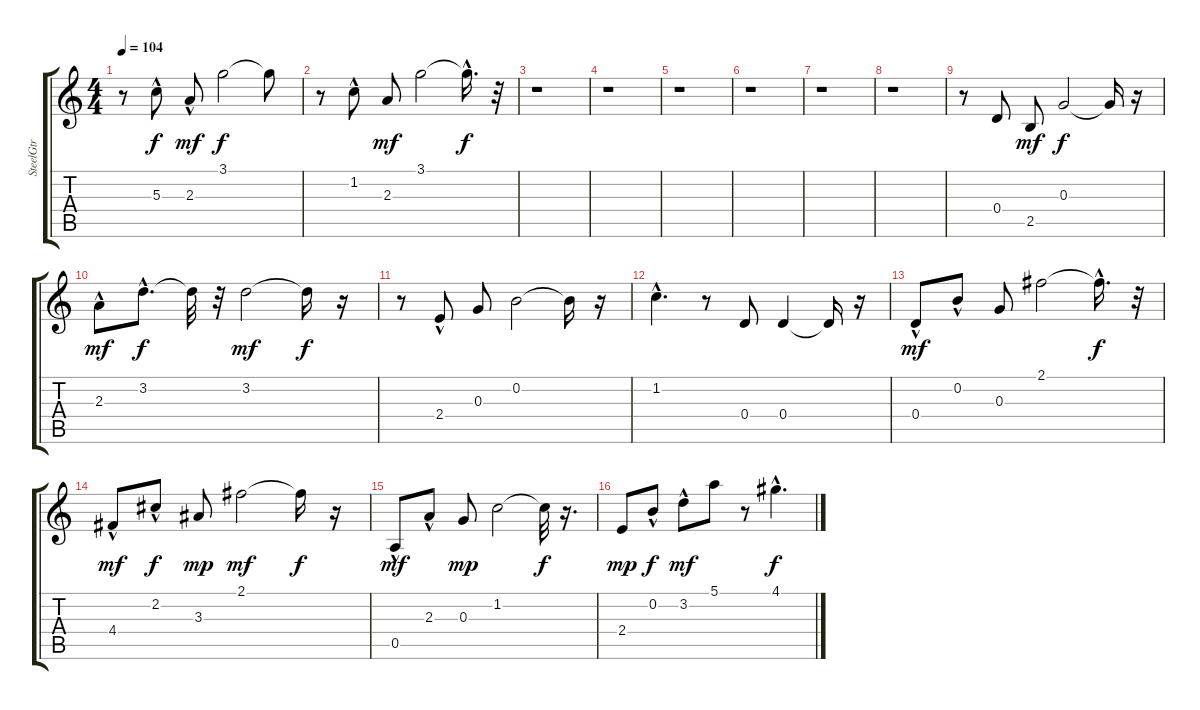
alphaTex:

\track ("SteelGtr" "SteelGtr") {instrument acousticguitarsteel}
\staff {score tabs}
\tuning (E4 B3 G3 D3 A2 E2) {hide}
\ts (4 4)
\tempo 104
\clef g2
\ks c
r.8{dy f} 5.3{hac}.8 2.3{hac}.8{dy mf} 3.1.2{dy f} 3.1{t}.8 |
r.8 1.2{hac}.8 2.3.8{dy mf} 3.1.2 3.1{hac t}.16{d dy f} r.32 |
r.1 |
r.1 |
r.1 |
r.1 |
r.1 |
r.1 |
r.8 0.4.8 2.5.8{dy mf} 0.3.2{dy f} 0.3{t}.16 r.16 |
2.3{hac}.8{dy mf} 3.2{hac}.8{d dy f} 3.2{t}.32 r.32 3.2.2{dy mf} 3.2{t}.16{dy f} r.16 |
r.8 2.4{hac}.8 0.3.8 0.2.2 0.2{t}.16 r.16 |
1.2{hac}.4{d} r.8 0.4.8 0.4.4 0.4{t}.16 r.16 |
0.4{hac}.8{dy mf} 0.2{hac}.8 0.3.8 2.1.2 2.1{hac t}.16{d dy f} r.32 |
4.4{hac}.8{dy mf} 2.2{hac}.8{dy f} 3.3.8{dy mp} 2.1.2{dy mf} 2.1{t}.16{dy f} r.16 |
0.5{hac}.8{dy mf} 2.3{hac}.8 0.3.8{dy mp} 1.2.2 1.2{t}.32{dy f} r.16{d} |
2.4.8{dy mp} 0.2{hac}.8{dy f} 3.2{hac}.8{dy mf} 5.1.8 r.8 4.1{hac}.4{d dy f}
